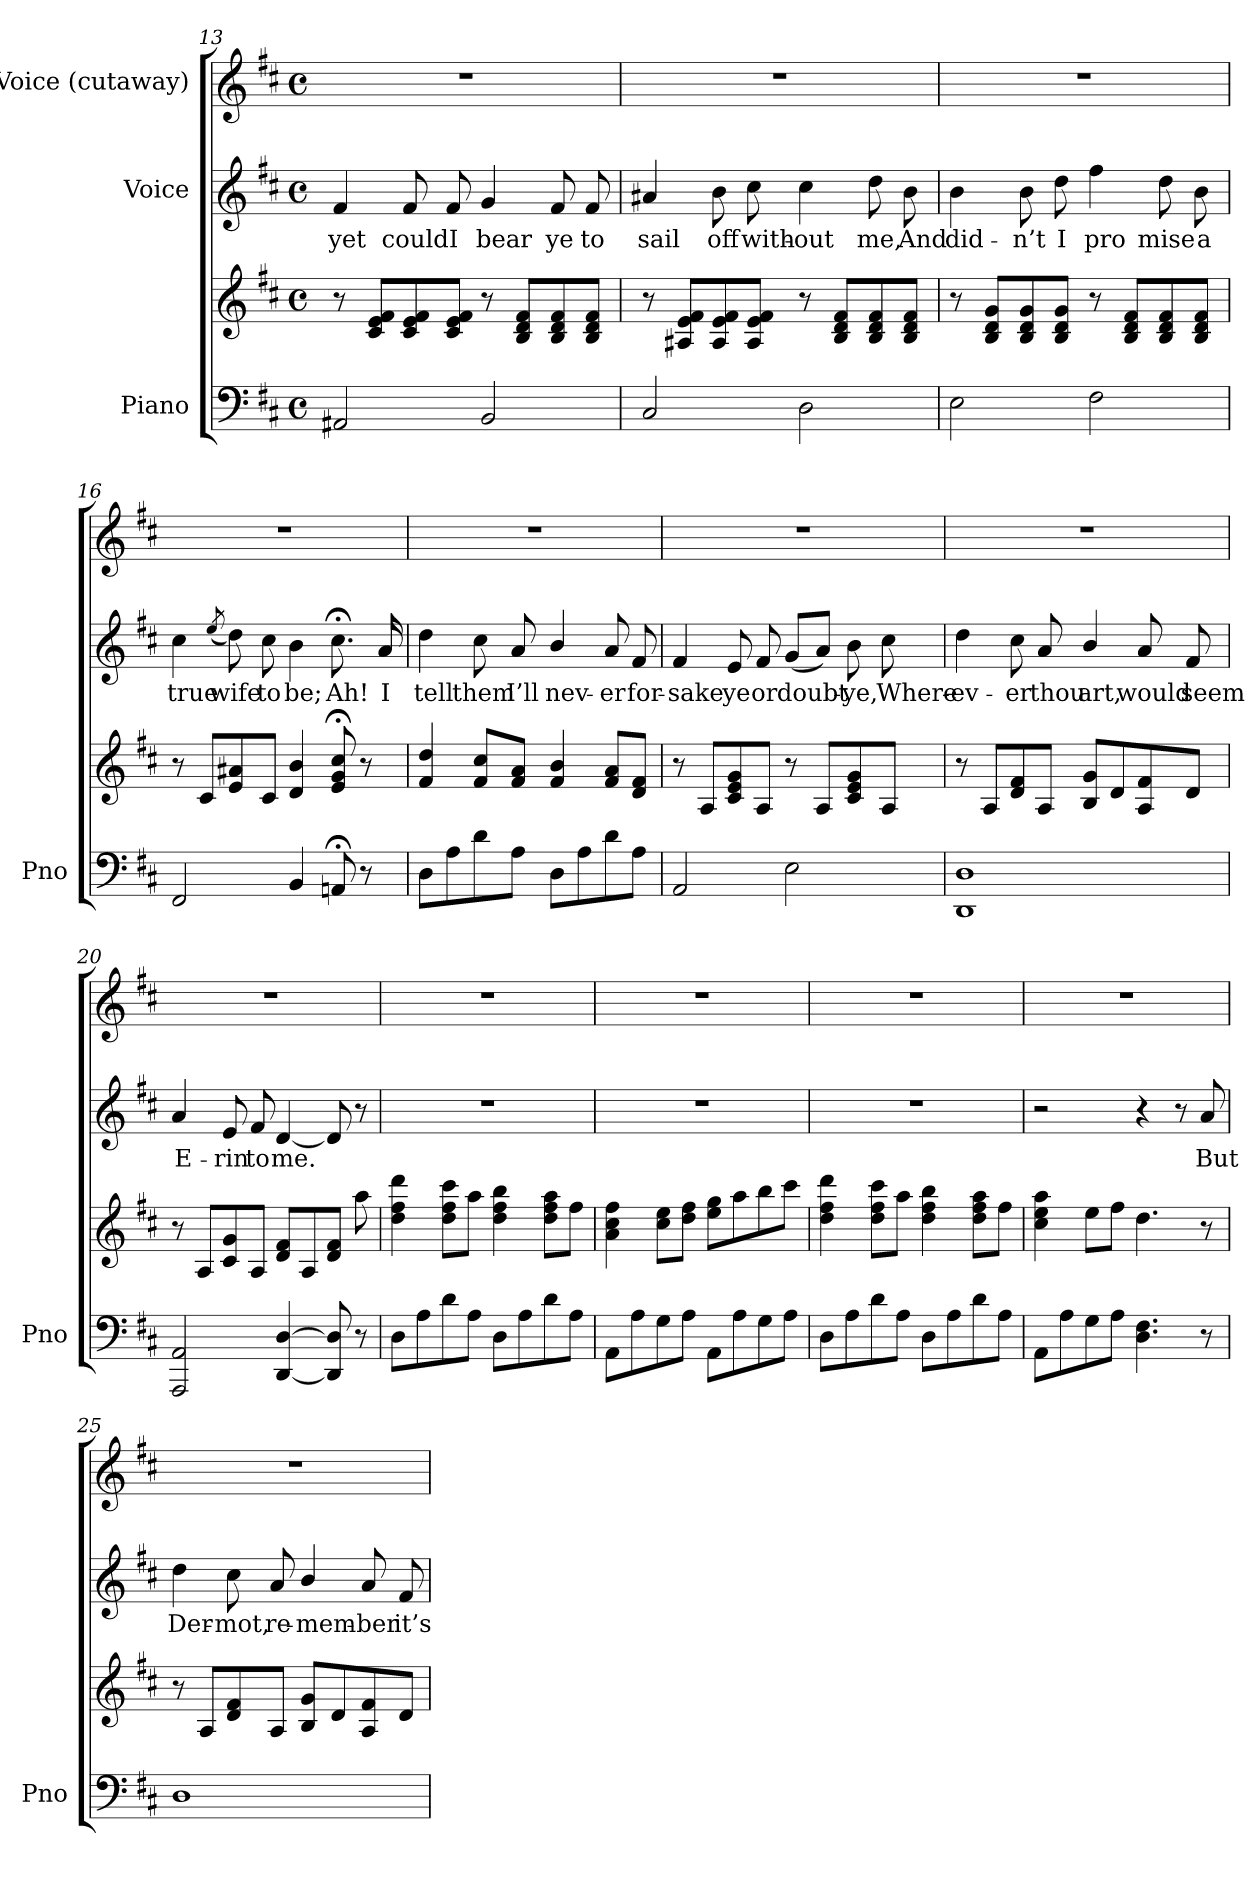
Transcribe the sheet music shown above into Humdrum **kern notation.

**kern	**kern	**kern	**text	**kern
*part3	*part3	*part2	*part2	*part1
*staff4	*staff3	*staff2	*staff2	*staff1
*I"Piano	*	*I"Voice	*	*I"Voice (cutaway)
*I'Pno	*	*	*	*
*clefF4	*clefG2	*clefG2	*	*clefG2
*k[f#c#]	*k[f#c#]	*k[f#c#]	*	*k[f#c#]
*M4/4	*M4/4	*M4/4	*	*M4/4
*met(c)	*met(c)	*met(c)	*	*met(c)
=13	=13	=13	=13	=13
!	!	!	!LO:LY:b	!
2AA#X/	8r	4f#/	yet	1r
.	8c#/ 8e/ 8f#/L	.	.	.
!	!	!	!LO:LY:b	!
.	8c#/ 8e/ 8f#/	8f#/	could	.
!	!	!	!LO:LY:b	!
.	8c#/ 8e/ 8f#/J	8f#/	I	.
!	!	!	!LO:LY:b	!
2BB/	8r	4g/	bear	.
.	8B/ 8d/ 8f#/L	.	.	.
!	!	!	!LO:LY:b	!
.	8B/ 8d/ 8f#/	8f#/	ye	.
!	!	!	!LO:LY:b	!
.	8B/ 8d/ 8f#/J	8f#/	to	.
=14	=14	=14	=14	=14
!	!	!	!LO:LY:b	!
2C#/	8r	4a#X/	sail	1r
.	8A#X/ 8e/ 8f#/L	.	.	.
!	!	!	!LO:LY:b	!
.	8A#/ 8e/ 8f#/	8b\	off	.
!	!	!	!LO:LY:b	!
.	8A#/ 8e/ 8f#/J	8cc#\	with-	.
!	!	!	!LO:LY:b	!
2D\	8r	4cc#\	-out	.
.	8B/ 8d/ 8f#/L	.	.	.
!	!	!	!LO:LY:b	!
.	8B/ 8d/ 8f#/	8dd\	me,	.
!	!	!	!LO:LY:b	!
.	8B/ 8d/ 8f#/J	8b\	And	.
!!LO:LB:g=z
=15	=15	=15	=15	=15
!	!	!	!LO:LY:b	!
2E\	8r	4b\	did-	1r
.	8B/ 8d/ 8g/L	.	.	.
!	!	!	!LO:LY:b	!
.	8B/ 8d/ 8g/	8b\	-n’t	.
!	!	!	!LO:LY:b	!
.	8B/ 8d/ 8g/J	8dd\	I	.
!	!	!	!LO:LY:b	!
2F#\	8r	4ff#\	pro	.
.	8B/ 8d/ 8f#/L	.	.	.
!	!	!	!LO:LY:b	!
.	8B/ 8d/ 8f#/	8dd\	mise	.
!	!	!	!LO:LY:b	!
.	8B/ 8d/ 8f#/J	8b\	a	.
=16	=16	=16	=16	=16
!	!	!	!LO:LY:b	!
2FF#/	8r	4cc#\	true	1r
.	8c#/L	.	.	.
.	.	(8qee/	.	.
!	!	!	!LO:LY:b	!
.	8e/ 8a#X/	8dd\)	wife	.
!	!	!	!LO:LY:b	!
.	8c#/J	8cc#\	to	.
!	!	!	!LO:LY:b	!
4BB/	4d/ 4b/	4b\	be;	.
!	!	!	!LO:LY:b	!
8AAn;/	8e/; 8g/; 8cc#/;	8.cc#;<\	Ah!	.
8r	8r	.	.	.
!	!	!	!LO:LY:b	!
.	.	16a/	I	.
=17	=17	=17	=17	=17
!	!	!	!LO:LY:b	!
8D\L	4f#/ 4dd/	4dd\	tell	1r
8A\	.	.	.	.
!	!	!	!LO:LY:b	!
8d\	8f#/ 8cc#/L	8cc#\	them	.
!	!	!	!LO:LY:b	!
8A\J	8f#/ 8a/J	8a/	I’ll	.
!	!	!	!LO:LY:b	!
8D\L	4f#/ 4b/	4b/	nev-	.
8A\	.	.	.	.
!	!	!	!LO:LY:b	!
8d\	8f#/ 8a/L	8a/	-er	.
!	!	!	!LO:LY:b	!
8A\J	8d/ 8f#/J	8f#/	for-	.
!!LO:PB:g=z
=18	=18	=18	=18	=18
!	!	!	!LO:LY:b	!
2AA/	8r	4f#/	-sake	1r
.	8A/L	.	.	.
!	!	!	!LO:LY:b	!
.	8c#/ 8e/ 8g/	8e/	ye	.
!	!	!	!LO:LY:b	!
.	8A/J	8f#/	or	.
!	!	!	!LO:LY:b	!
2E\	8r	(8g/L	doubt-	.
.	8A/L	8a/J)	.	.
!	!	!	!LO:LY:b	!
.	8c#/ 8e/ 8g/	8b\	-ye,	.
!	!	!	!LO:LY:b	!
.	8A/J	8cc#\	Where-	.
=19	=19	=19	=19	=19
!	!	!	!LO:LY:b	!
1DD 1D	8r	4dd\	-ev-	1r
.	8A/L	.	.	.
!	!	!	!LO:LY:b	!
.	8d/ 8f#/	8cc#\	-er	.
!	!	!	!LO:LY:b	!
.	8A/J	8a/	thou	.
!	!	!	!LO:LY:b	!
.	8B/ 8g/L	4b/	art,	.
.	8d/	.	.	.
!	!	!	!LO:LY:b	!
.	8A/ 8f#/	8a/	would	.
!	!	!	!LO:LY:b	!
.	8d/J	8f#/	seem	.
=20	=20	=20	=20	=20
!	!	!	!LO:LY:b	!
2AAA/ 2AA/	8r	4a/	E-	1r
.	8A/L	.	.	.
!	!	!	!LO:LY:b	!
.	8c#/ 8g/	8e/	-rin	.
!	!	!	!LO:LY:b	!
.	8A/J	8f#/	to	.
!	!	!	!LO:LY:b	!
[4DD/ [4D/	8d/ 8f#/L	[4d/	me.	.
.	8A/	.	.	.
8DD/] 8D/]	8d/ 8f#/J	8d/]	.	.
8r	8aa\	8r	.	.
!!LO:LB:g=z
=21	=21	=21	=21	=21
8D\L	4dd\ 4ff#\ 4ddd\	1r	.	1r
8A\	.	.	.	.
8d\	8dd\ 8ff#\ 8ccc#\L	.	.	.
8A\J	8aa\J	.	.	.
8D\L	4dd\ 4ff#\ 4bb\	.	.	.
8A\	.	.	.	.
8d\	8dd\ 8ff#\ 8aa\L	.	.	.
8A\J	8ff#\J	.	.	.
=22	=22	=22	=22	=22
8AA\L	4a\ 4cc#\ 4ff#\	1r	.	1r
8A\	.	.	.	.
8G\	8cc#\ 8ee\L	.	.	.
8A\J	8dd\ 8ff#\J	.	.	.
8AA\L	8ee\ 8gg\L	.	.	.
8A\	8aa\	.	.	.
8G\	8bb\	.	.	.
8A\J	8ccc#\J	.	.	.
=23	=23	=23	=23	=23
8D\L	4dd\ 4ff#\ 4ddd\	1r	.	1r
8A\	.	.	.	.
8d\	8dd\ 8ff#\ 8ccc#\L	.	.	.
8A\J	8aa\J	.	.	.
8D\L	4dd\ 4ff#\ 4bb\	.	.	.
8A\	.	.	.	.
8d\	8dd\ 8ff#\ 8aa\L	.	.	.
8A\J	8ff#\J	.	.	.
=24	=24	=24	=24	=24
8AA\L	4cc#\ 4ee\ 4aa\	2r	.	1r
8A\	.	.	.	.
8G\	8ee\L	.	.	.
8A\J	8ff#\J	.	.	.
4.D\ 4.F#\	4.dd\	4r	.	.
.	.	8r	.	.
!	!	!	!LO:LY:b	!
8r	8r	8a/	But	.
!!LO:LB:g=z
=25	=25	=25	=25	=25
!	!	!	!LO:LY:b	!
1D	8r	4dd\	Der-	1r
.	8A/L	.	.	.
!	!	!	!LO:LY:b	!
.	8d/ 8f#/	8cc#\	-mot,	.
!	!	!	!LO:LY:b	!
.	8A/J	8a/	re-	.
!	!	!	!LO:LY:b	!
.	8B/ 8g/L	4b/	-mem-	.
.	8d/	.	.	.
!	!	!	!LO:LY:b	!
.	8A/ 8f#/	8a/	-ber	.
!	!	!	!LO:LY:b	!
.	8d/J	8f#/	it’s	.
=	=	=	=	=
*-	*-	*-	*-	*-
